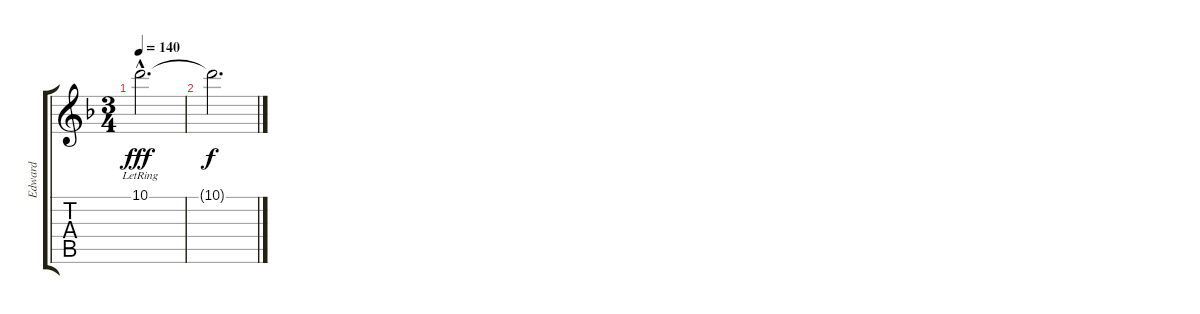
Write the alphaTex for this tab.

\track ("Edward " "Edward ") {instrument acousticguitarsteel}
\staff {score tabs}
\tuning (E4 B3 G3 D3 A2 E2) {hide}
\ts (3 4)
\tempo 140
\clef g2
\ks dminor
10.1{hac lr}.2{d dy fff} |
10.1{t}.2{d dy f}
